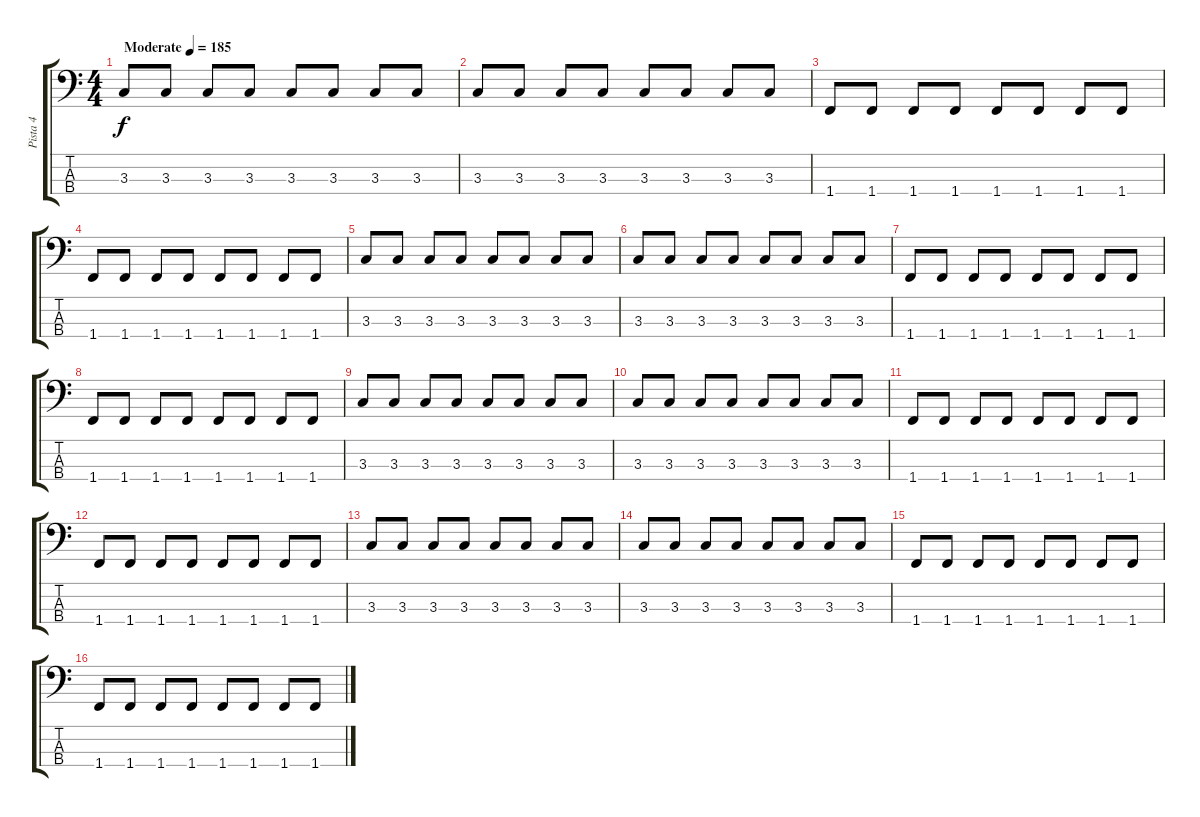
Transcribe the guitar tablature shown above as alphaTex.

\track ("Pista 4" "Pista 4") {instrument electricbasspick}
\staff {score tabs}
\tuning (G2 D2 A1 E1) {hide}
\ts (4 4)
\tempo (185 "Moderate")
\clef f4
\ks c
3.3.8{dy f instrument electricbasspick} 3.3.8 3.3.8 3.3.8 3.3.8 3.3.8 3.3.8 3.3.8 |
3.3.8 3.3.8 3.3.8 3.3.8 3.3.8 3.3.8 3.3.8 3.3.8 |
1.4.8 1.4.8 1.4.8 1.4.8 1.4.8 1.4.8 1.4.8 1.4.8 |
1.4.8 1.4.8 1.4.8 1.4.8 1.4.8 1.4.8 1.4.8 1.4.8 |
3.3.8 3.3.8 3.3.8 3.3.8 3.3.8 3.3.8 3.3.8 3.3.8 |
3.3.8 3.3.8 3.3.8 3.3.8 3.3.8 3.3.8 3.3.8 3.3.8 |
1.4.8 1.4.8 1.4.8 1.4.8 1.4.8 1.4.8 1.4.8 1.4.8 |
1.4.8 1.4.8 1.4.8 1.4.8 1.4.8 1.4.8 1.4.8 1.4.8 |
3.3.8 3.3.8 3.3.8 3.3.8 3.3.8 3.3.8 3.3.8 3.3.8 |
3.3.8 3.3.8 3.3.8 3.3.8 3.3.8 3.3.8 3.3.8 3.3.8 |
1.4.8 1.4.8 1.4.8 1.4.8 1.4.8 1.4.8 1.4.8 1.4.8 |
1.4.8 1.4.8 1.4.8 1.4.8 1.4.8 1.4.8 1.4.8 1.4.8 |
3.3.8 3.3.8 3.3.8 3.3.8 3.3.8 3.3.8 3.3.8 3.3.8 |
3.3.8 3.3.8 3.3.8 3.3.8 3.3.8 3.3.8 3.3.8 3.3.8 |
1.4.8 1.4.8 1.4.8 1.4.8 1.4.8 1.4.8 1.4.8 1.4.8 |
1.4.8 1.4.8 1.4.8 1.4.8 1.4.8 1.4.8 1.4.8 1.4.8
